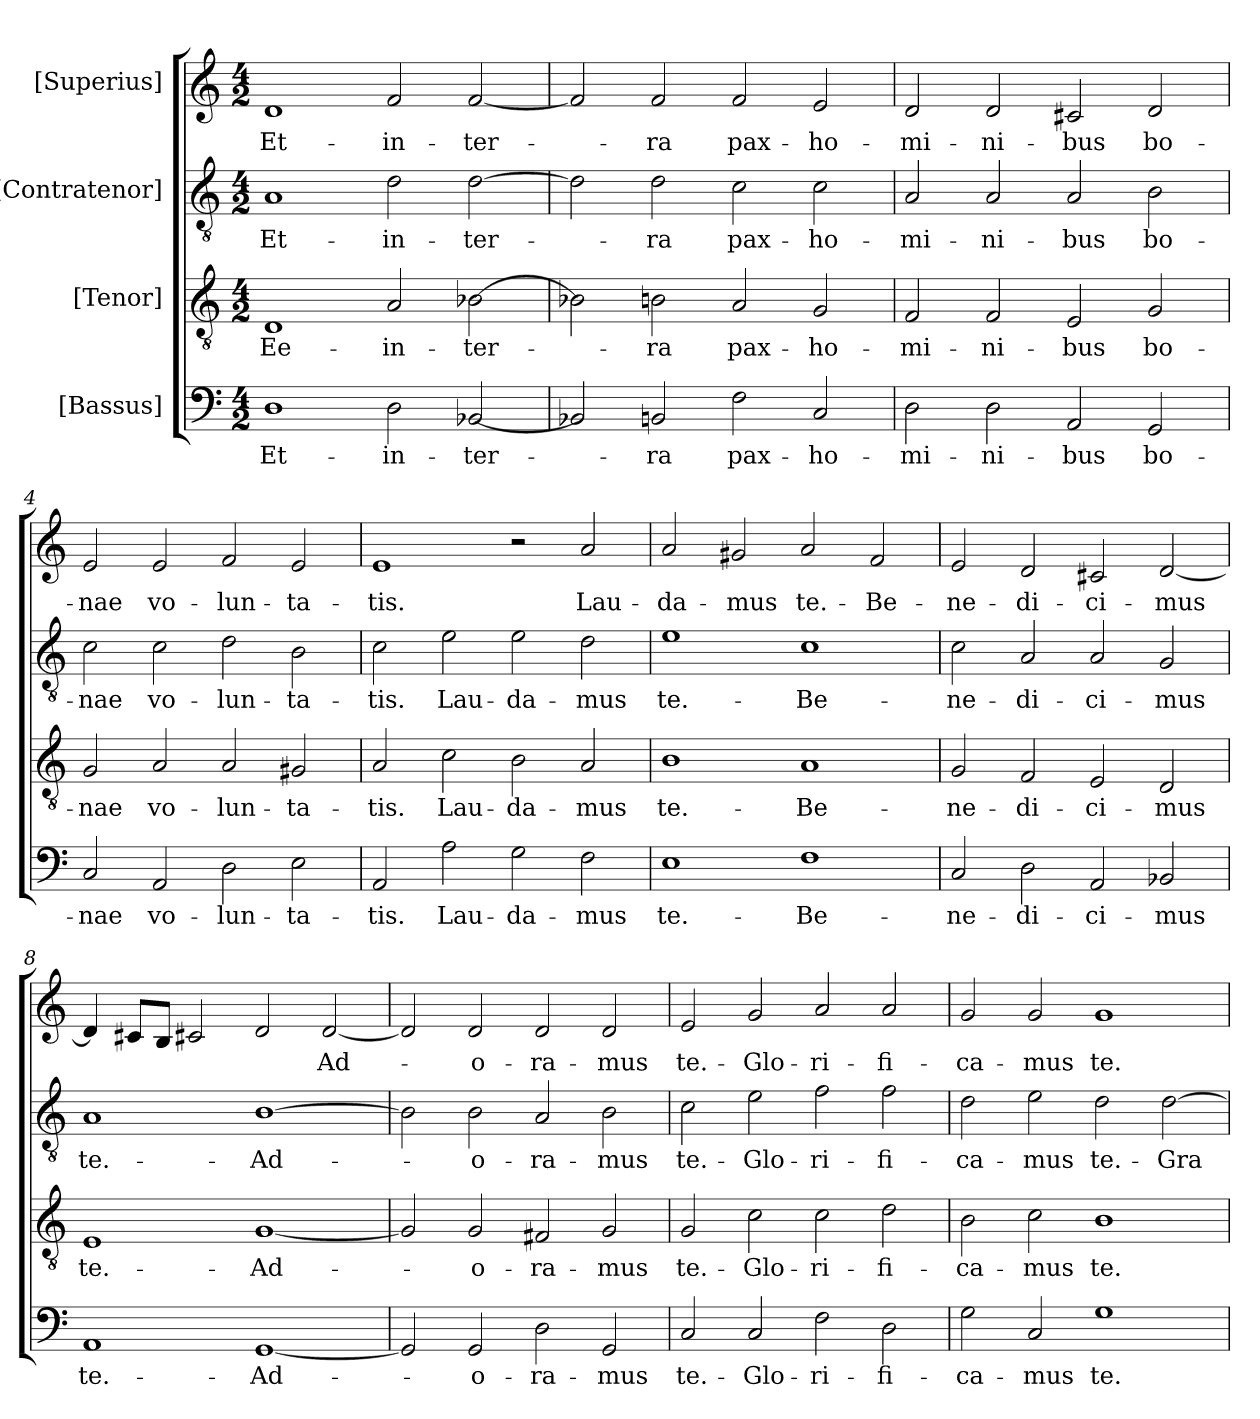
**kern	**text	**kern	**text	**kern	**text	**kern	**text
*part4	*part4	*part3	*part3	*part2	*part2	*part1	*part1
*staff4	*staff4	*staff3	*staff3	*staff2	*staff2	*staff1	*staff1
*I"[Bassus]	*	*I"[Tenor]	*	*I"[Contratenor]	*	*I"[Superius]	*
*clefF4	*	*clefGv2	*	*clefGv2	*	*clefG2	*
*k[]	*	*k[]	*	*k[]	*	*k[]	*
*M4/2	*	*M4/2	*	*M4/2	*	*M4/2	*
=1	=1	=1	=1	=1	=1	=1	=1
1D\	Et-	1D/	Ee-	1A/	Et-	1d/	Et-
2D\	in-	2A/	in-	2d\	in-	2f/	in-
[2BB-X/	ter-	[2B-X\	ter-	[2d\	ter-	[2f/	ter-
=2	=2	=2	=2	=2	=2	=2	=2
2BB-X/]	.	2B-X\]	.	2d\]	.	2f/]	.
2BBn/	-ra	2Bn\	-ra	2d\	-ra	2f/	-ra
2F\	pax-	2A/	pax-	2c\	pax-	2f/	pax-
2C/	ho-	2G/	ho-	2c\	ho-	2e/	ho-
=3	=3	=3	=3	=3	=3	=3	=3
2D\	-mi-	2F/	-mi-	2A/	-mi-	2d/	-mi-
2D\	-ni-	2F/	-ni-	2A/	-ni-	2d/	-ni-
2AA/	-bus	2E/	-bus	2A/	-bus	2c#X/	-bus
2GG/	bo-	2G/	bo-	2B\	bo-	2d/	bo-
=4	=4	=4	=4	=4	=4	=4	=4
2C/	-nae	2G/	-nae	2c\	-nae	2e/	-nae
2AA/	vo-	2A/	vo-	2c\	vo-	2e/	vo-
2D\	-lun-	2A/	-lun-	2d\	-lun-	2f/	-lun-
2E\	-ta-	2G#X/	-ta-	2B\	-ta-	2e/	-ta-
=5	=5	=5	=5	=5	=5	=5	=5
2AA/	-tis.	2A/	-tis.	2c\	-tis.	1e/	-tis.
2A\	Lau-	2c\	Lau-	2e\	Lau-	.	.
2G\	-da-	2B\	-da-	2e\	-da-	2r	.
2F\	-mus	2A/	-mus	2d\	-mus	2a/	Lau-
=6	=6	=6	=6	=6	=6	=6	=6
1E/	te.-	1B\	te.-	1e/	te.-	2a/	-da-
.	.	.	.	.	.	2g#X/	-mus
1F/	Be-	1A/	Be-	1c/	Be-	2a/	te.-
.	.	.	.	.	.	2f/	Be-
=7	=7	=7	=7	=7	=7	=7	=7
2C/	-ne-	2G/	-ne-	2c\	-ne-	2e/	-ne-
2D\	-di-	2F/	-di-	2A/	-di-	2d/	-di-
2AA/	-ci-	2E/	-ci-	2A/	-ci-	2c#X/	-ci-
2BB-X/	-mus	2D/	-mus	2G/	-mus	[2d/	-mus
=8	=8	=8	=8	=8	=8	=8	=8
1AA/	te.-	1E/	te.-	1A/	te.-	4d/]	.
.	.	.	.	.	.	8c#X/L	.
.	.	.	.	.	.	8B/J	.
.	.	.	.	.	.	2c#X/	.
[1GG/	Ad-	[1G/	Ad-	[1B\	Ad-	2d/	.
.	.	.	.	.	.	[2d/	Ad-
=9	=9	=9	=9	=9	=9	=9	=9
2GG/]	.	2G/]	.	2B\]	.	2d/]	.
2GG/	-o-	2G/	-o-	2B\	-o-	2d/	-o-
2D\	-ra-	2F#X/	-ra-	2A/	-ra-	2d/	-ra-
2GG/	-mus	2G/	-mus	2B\	-mus	2d/	-mus
=10	=10	=10	=10	=10	=10	=10	=10
2C/	te.-	2G/	te.-	2c\	te.-	2e/	te.-
2C/	Glo-	2c\	Glo-	2e\	Glo-	2g/	Glo-
2F\	-ri-	2c\	-ri-	2f\	-ri-	2a/	-ri-
2D\	-fi-	2d\	-fi-	2f\	-fi-	2a/	-fi-
=11	=11	=11	=11	=11	=11	=11	=11
2G\	-ca-	2B\	-ca-	2d\	-ca-	2g/	-ca-
2C/	-mus	2c\	-mus	2e\	-mus	2g/	-mus
1G/	te.-	1B\	te.-	2d\	te.-	1g/	te.-
.	.	.	.	[2d\	Gra-	.	.
=	=	=	=	=	=	=	=
*-	*-	*-	*-	*-	*-	*-	*-
